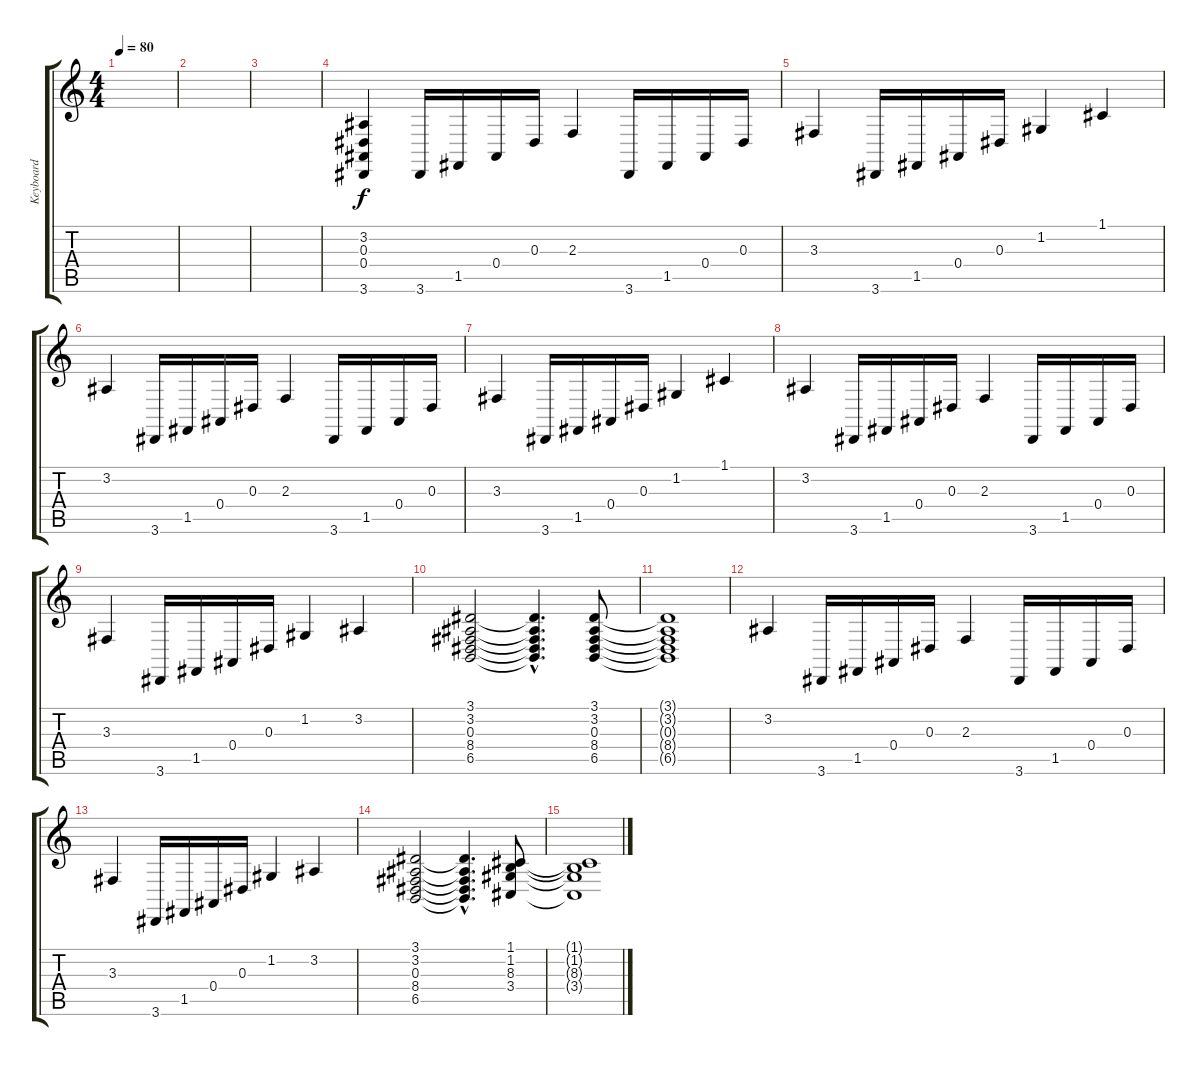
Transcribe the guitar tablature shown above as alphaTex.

\track ("Keyboard" "Keyboard") {instrument acousticgrandpiano}
\staff {score tabs}
\tuning (C4 G3 Eb3 Bb2 F2 C2) {hide}
\ts (4 4)
\tempo 80
\clef g2
\ks c
|
|
|
(3.2 0.3 0.4 3.6).4 3.6.16 1.5.16 0.4.16 0.3.16 2.3.4 3.6.16 1.5.16 0.4.16 0.3.16 |
3.3.4 3.6.16 1.5.16 0.4.16 0.3.16 1.2.4 1.1.4 |
3.2.4 3.6.16 1.5.16 0.4.16 0.3.16 2.3.4 3.6.16 1.5.16 0.4.16 0.3.16 |
3.3.4 3.6.16 1.5.16 0.4.16 0.3.16 1.2.4 1.1.4 |
3.2.4 3.6.16 1.5.16 0.4.16 0.3.16 2.3.4 3.6.16 1.5.16 0.4.16 0.3.16 |
3.3.4 3.6.16 1.5.16 0.4.16 0.3.16 1.2.4 3.2.4 |
(3.1 3.2 0.3 8.4 6.5).2 (3.1{hac t} 3.2{hac t} 0.3{hac t} 8.4{hac t} 6.5{hac t}).4{d} (3.1 3.2 0.3 8.4 6.5).8 |
(3.1{t} 3.2{t} 0.3{t} 8.4{t} 6.5{t}).1 |
3.2.4 3.6.16 1.5.16 0.4.16 0.3.16 2.3.4 3.6.16 1.5.16 0.4.16 0.3.16 |
3.3.4 3.6.16 1.5.16 0.4.16 0.3.16 1.2.4 3.2.4 |
(3.1 3.2 0.3 8.4 6.5).2 (3.1{hac t} 3.2{hac t} 0.3{hac t} 8.4{hac t} 6.5{hac t}).4{d} (1.1 1.2 8.3 3.4).8 |
(1.1{t} 1.2{t} 8.3{t} 3.4{t}).1
